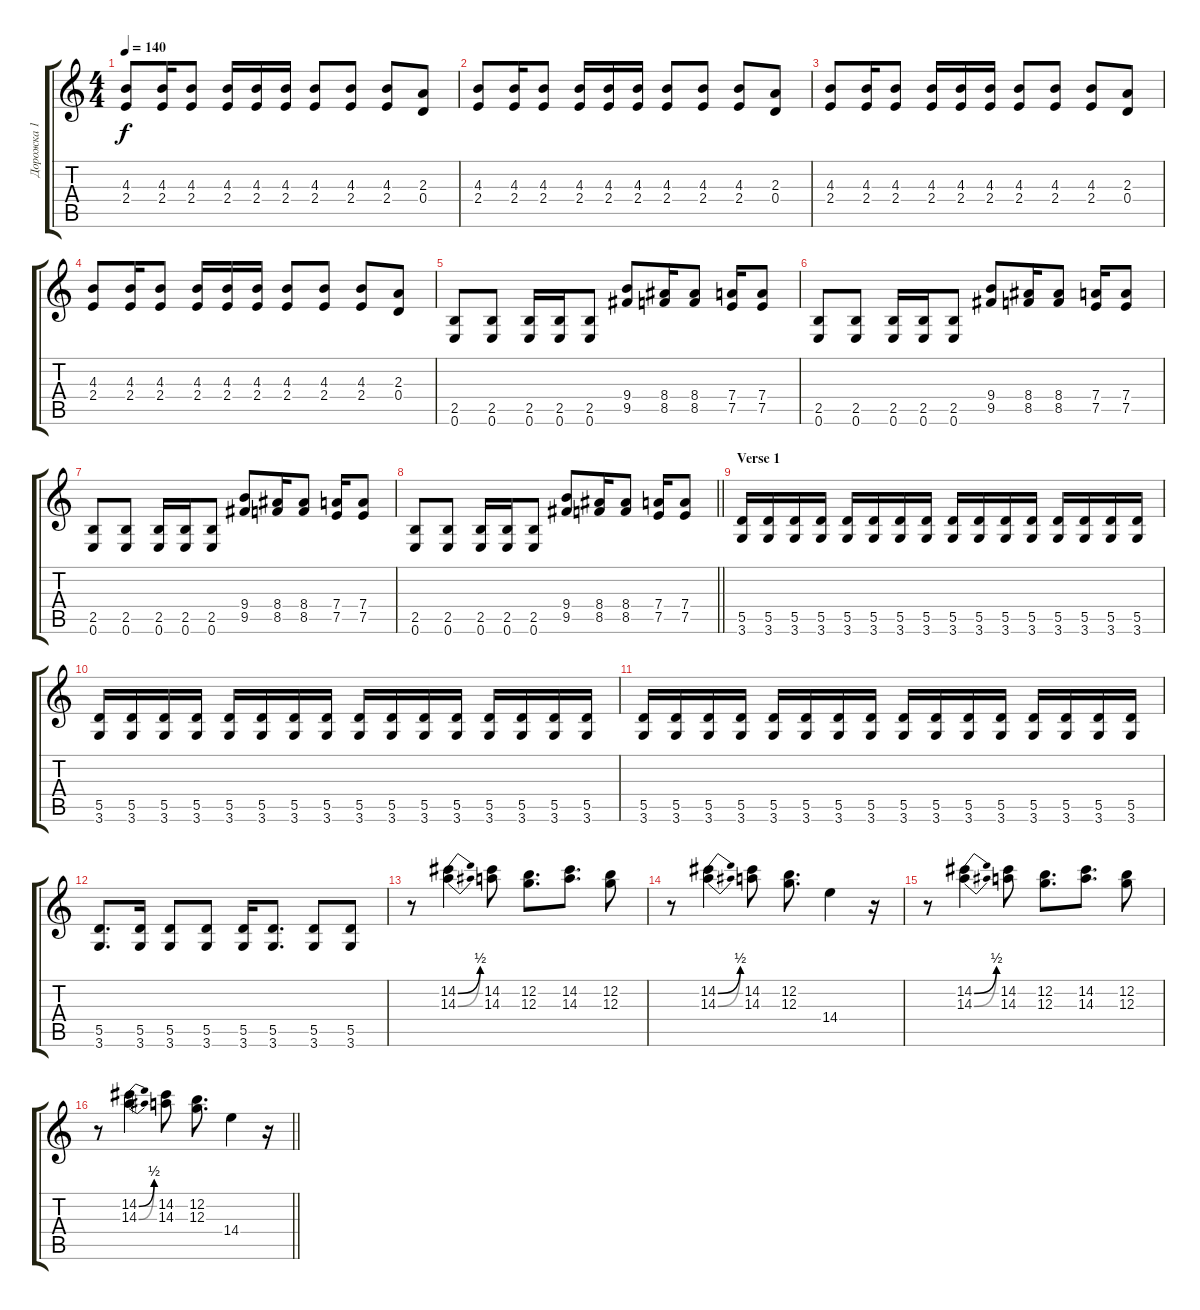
\track ("Дорожка 1" "Дорожка 1") {instrument distortionguitar}
\staff {score tabs}
\tuning (E4 B3 G3 D3 A2 E2) {hide}
\ts (4 4)
\tempo 140
\clef g2
\ks c
(4.3 2.4).8{dy f instrument distortionguitar} (4.3 2.4).16 (4.3 2.4).8 (4.3 2.4).16 (4.3 2.4).16 (4.3 2.4).16 (4.3 2.4).8 (4.3 2.4).8 (4.3 2.4).8 (2.3 0.4).8 |
(4.3 2.4).8 (4.3 2.4).16 (4.3 2.4).8 (4.3 2.4).16 (4.3 2.4).16 (4.3 2.4).16 (4.3 2.4).8 (4.3 2.4).8 (4.3 2.4).8 (2.3 0.4).8 |
(4.3 2.4).8 (4.3 2.4).16 (4.3 2.4).8 (4.3 2.4).16 (4.3 2.4).16 (4.3 2.4).16 (4.3 2.4).8 (4.3 2.4).8 (4.3 2.4).8 (2.3 0.4).8 |
(4.3 2.4).8 (4.3 2.4).16 (4.3 2.4).8 (4.3 2.4).16 (4.3 2.4).16 (4.3 2.4).16 (4.3 2.4).8 (4.3 2.4).8 (4.3 2.4).8 (2.3 0.4).8 |
(2.5 0.6).8 (2.5 0.6).8 (2.5 0.6).16 (2.5 0.6).16 (2.5 0.6).8 (9.4 9.5).8 (8.4 8.5).16 (8.4 8.5).8 (7.4 7.5).16 (7.4 7.5).8 |
(2.5 0.6).8 (2.5 0.6).8 (2.5 0.6).16 (2.5 0.6).16 (2.5 0.6).8 (9.4 9.5).8 (8.4 8.5).16 (8.4 8.5).8 (7.4 7.5).16 (7.4 7.5).8 |
(2.5 0.6).8 (2.5 0.6).8 (2.5 0.6).16 (2.5 0.6).16 (2.5 0.6).8 (9.4 9.5).8 (8.4 8.5).16 (8.4 8.5).8 (7.4 7.5).16 (7.4 7.5).8 |
\barLineRight lightlight
(2.5 0.6).8 (2.5 0.6).8 (2.5 0.6).16 (2.5 0.6).16 (2.5 0.6).8 (9.4 9.5).8 (8.4 8.5).16 (8.4 8.5).8 (7.4 7.5).16 (7.4 7.5).8 |
\section ("" "Verse 1")
(5.5 3.6).16 (5.5 3.6).16 (5.5 3.6).16 (5.5 3.6).16 (5.5 3.6).16 (5.5 3.6).16 (5.5 3.6).16 (5.5 3.6).16 (5.5 3.6).16 (5.5 3.6).16 (5.5 3.6).16 (5.5 3.6).16 (5.5 3.6).16 (5.5 3.6).16 (5.5 3.6).16 (5.5 3.6).16 |
(5.5 3.6).16 (5.5 3.6).16 (5.5 3.6).16 (5.5 3.6).16 (5.5 3.6).16 (5.5 3.6).16 (5.5 3.6).16 (5.5 3.6).16 (5.5 3.6).16 (5.5 3.6).16 (5.5 3.6).16 (5.5 3.6).16 (5.5 3.6).16 (5.5 3.6).16 (5.5 3.6).16 (5.5 3.6).16 |
(5.5 3.6).16 (5.5 3.6).16 (5.5 3.6).16 (5.5 3.6).16 (5.5 3.6).16 (5.5 3.6).16 (5.5 3.6).16 (5.5 3.6).16 (5.5 3.6).16 (5.5 3.6).16 (5.5 3.6).16 (5.5 3.6).16 (5.5 3.6).16 (5.5 3.6).16 (5.5 3.6).16 (5.5 3.6).16 |
(5.5 3.6).8{d} (5.5 3.6).16 (5.5 3.6).8 (5.5 3.6).8 (5.5 3.6).16 (5.5 3.6).8{d} (5.5 3.6).8 (5.5 3.6).8 |
r.8 (14.2{be (bend 0 0 60 2)} 14.3{be (bend 0 0 60 2)}).4 (14.2 14.3).8 (12.2 12.3).8{d} (14.2 14.3).8{d} (12.2 12.3).8 |
r.8 (14.2{be (bend 0 0 60 2)} 14.3{be (bend 0 0 60 2)}).4 (14.2 14.3).8 (12.2 12.3).8{d} 14.4.4 r.16 |
r.8 (14.2{be (bend 0 0 60 2)} 14.3{be (bend 0 0 60 2)}).4 (14.2 14.3).8 (12.2 12.3).8{d} (14.2 14.3).8{d} (12.2 12.3).8 |
\barLineRight lightlight
r.8 (14.2{be (bend 0 0 60 2)} 14.3{be (bend 0 0 60 2)}).4 (14.2 14.3).8 (12.2 12.3).8{d} 14.4.4 r.16
